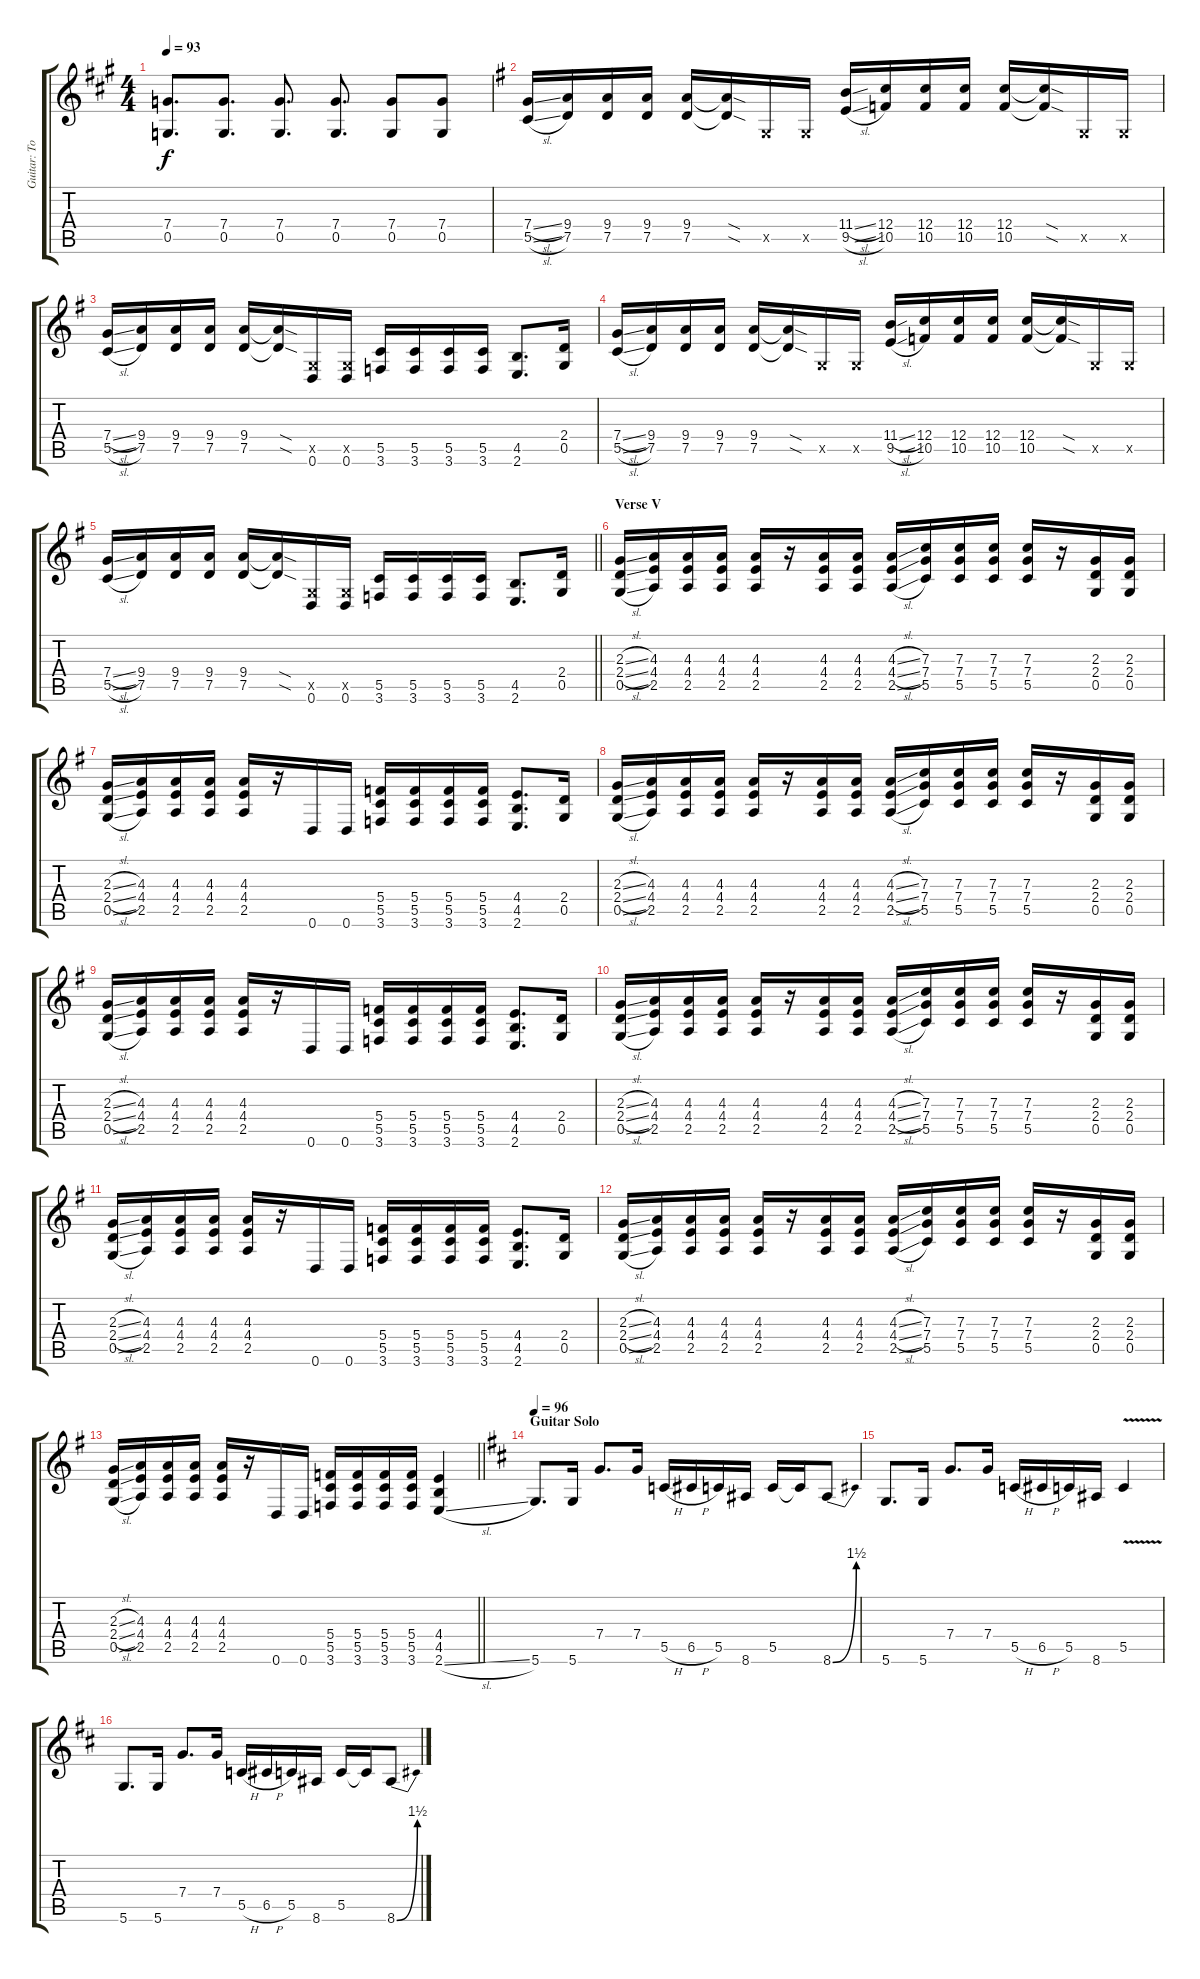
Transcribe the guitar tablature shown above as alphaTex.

\track ("Guitar: Tony" "Guitar: To") {instrument distortionguitar}
\staff {score tabs}
\tuning (D4 A3 F3 C3 G2 D2) {hide}
\ts (4 4)
\tempo 93
\clef g2
\ks a
(7.4 0.5).8{d dy f} (7.4 0.5).8{d} (7.4 0.5).8{d} (7.4 0.5).8{d} (7.4 0.5).8 (7.4 0.5).8 |
\ks g
(7.4{sl} 5.5{sl}).16 (9.4 7.5).16 (9.4 7.5).16 (9.4 7.5).16 (9.4 7.5).16 (9.4{sod t} 7.5{sod t}).16 0.5{x}.16 0.5{x}.16 (11.4{sl} 9.5{sl}).16 (12.4 10.5).16 (12.4 10.5).16 (12.4 10.5).16 (12.4 10.5).16 (12.4{sod t} 10.5{sod t}).16 0.5{x}.16 0.5{x}.16 |
(7.4{sl} 5.5{sl}).16 (9.4 7.5).16 (9.4 7.5).16 (9.4 7.5).16 (9.4 7.5).16 (9.4{sod t} 7.5{sod t}).16 (0.5{x} 0.6).16 (0.5{x} 0.6).16 (5.5 3.6).16 (5.5 3.6).16 (5.5 3.6).16 (5.5 3.6).16 (4.5 2.6).8{d} (2.4 0.5).16 |
(7.4{sl} 5.5{sl}).16 (9.4 7.5).16 (9.4 7.5).16 (9.4 7.5).16 (9.4 7.5).16 (9.4{sod t} 7.5{sod t}).16 0.5{x}.16 0.5{x}.16 (11.4{sl} 9.5{sl}).16 (12.4 10.5).16 (12.4 10.5).16 (12.4 10.5).16 (12.4 10.5).16 (12.4{sod t} 10.5{sod t}).16 0.5{x}.16 0.5{x}.16 |
\barLineRight lightlight
(7.4{sl} 5.5{sl}).16 (9.4 7.5).16 (9.4 7.5).16 (9.4 7.5).16 (9.4 7.5).16 (9.4{sod t} 7.5{sod t}).16 (0.5{x} 0.6).16 (0.5{x} 0.6).16 (5.5 3.6).16 (5.5 3.6).16 (5.5 3.6).16 (5.5 3.6).16 (4.5 2.6).8{d} (2.4 0.5).16 |
\section ("" "Verse V")
(2.3{sl} 2.4{sl} 0.5{sl}).16 (4.3 4.4 2.5).16 (4.3 4.4 2.5).16 (4.3 4.4 2.5).16 (4.3 4.4 2.5).16 r.16 (4.3 4.4 2.5).16 (4.3 4.4 2.5).16 (4.3{sl} 4.4{sl} 2.5{sl}).16 (7.3 7.4 5.5).16 (7.3 7.4 5.5).16 (7.3 7.4 5.5).16 (7.3 7.4 5.5).16 r.16 (2.3 2.4 0.5).16 (2.3 2.4 0.5).16 |
(2.3{sl} 2.4{sl} 0.5{sl}).16 (4.3 4.4 2.5).16 (4.3 4.4 2.5).16 (4.3 4.4 2.5).16 (4.3 4.4 2.5).16 r.16 0.6.16 0.6.16 (5.4 5.5 3.6).16 (5.4 5.5 3.6).16 (5.4 5.5 3.6).16 (5.4 5.5 3.6).16 (4.4 4.5 2.6).8{d} (2.4 0.5).16 |
(2.3{sl} 2.4{sl} 0.5{sl}).16 (4.3 4.4 2.5).16 (4.3 4.4 2.5).16 (4.3 4.4 2.5).16 (4.3 4.4 2.5).16 r.16 (4.3 4.4 2.5).16 (4.3 4.4 2.5).16 (4.3{sl} 4.4{sl} 2.5{sl}).16 (7.3 7.4 5.5).16 (7.3 7.4 5.5).16 (7.3 7.4 5.5).16 (7.3 7.4 5.5).16 r.16 (2.3 2.4 0.5).16 (2.3 2.4 0.5).16 |
(2.3{sl} 2.4{sl} 0.5{sl}).16 (4.3 4.4 2.5).16 (4.3 4.4 2.5).16 (4.3 4.4 2.5).16 (4.3 4.4 2.5).16 r.16 0.6.16 0.6.16 (5.4 5.5 3.6).16 (5.4 5.5 3.6).16 (5.4 5.5 3.6).16 (5.4 5.5 3.6).16 (4.4 4.5 2.6).8{d} (2.4 0.5).16 |
(2.3{sl} 2.4{sl} 0.5{sl}).16 (4.3 4.4 2.5).16 (4.3 4.4 2.5).16 (4.3 4.4 2.5).16 (4.3 4.4 2.5).16 r.16 (4.3 4.4 2.5).16 (4.3 4.4 2.5).16 (4.3{sl} 4.4{sl} 2.5{sl}).16 (7.3 7.4 5.5).16 (7.3 7.4 5.5).16 (7.3 7.4 5.5).16 (7.3 7.4 5.5).16 r.16 (2.3 2.4 0.5).16 (2.3 2.4 0.5).16 |
(2.3{sl} 2.4{sl} 0.5{sl}).16 (4.3 4.4 2.5).16 (4.3 4.4 2.5).16 (4.3 4.4 2.5).16 (4.3 4.4 2.5).16 r.16 0.6.16 0.6.16 (5.4 5.5 3.6).16 (5.4 5.5 3.6).16 (5.4 5.5 3.6).16 (5.4 5.5 3.6).16 (4.4 4.5 2.6).8{d} (2.4 0.5).16 |
(2.3{sl} 2.4{sl} 0.5{sl}).16 (4.3 4.4 2.5).16 (4.3 4.4 2.5).16 (4.3 4.4 2.5).16 (4.3 4.4 2.5).16 r.16 (4.3 4.4 2.5).16 (4.3 4.4 2.5).16 (4.3{sl} 4.4{sl} 2.5{sl}).16 (7.3 7.4 5.5).16 (7.3 7.4 5.5).16 (7.3 7.4 5.5).16 (7.3 7.4 5.5).16 r.16 (2.3 2.4 0.5).16 (2.3 2.4 0.5).16 |
\barLineRight lightlight
(2.3{sl} 2.4{sl} 0.5{sl}).16 (4.3 4.4 2.5).16 (4.3 4.4 2.5).16 (4.3 4.4 2.5).16 (4.3 4.4 2.5).16 r.16 0.6.16 0.6.16 (5.4 5.5 3.6).16 (5.4 5.5 3.6).16 (5.4 5.5 3.6).16 (5.4 5.5 3.6).16 (4.4 4.5 2.6{sl}).4 |
\section ("" "Guitar Solo")
\tempo 96
\ks d
5.6.8{d} 5.6.16 7.4.8{d} 7.4.16 5.5{h}.16 6.5{h}.16 5.5.16 8.6.16 5.5.16 5.5{t}.16 8.6{be (bend 0 0 60 6)}.8 |
5.6.8{d} 5.6.16 7.4.8{d} 7.4.16 5.5{h}.16 6.5{h}.16 5.5.16 8.6.16 5.5{v}.4 |
5.6.8{d} 5.6.16 7.4.8{d} 7.4.16 5.5{h}.16 6.5{h}.16 5.5.16 8.6.16 5.5.16 5.5{t}.16 8.6{be (bend 0 0 60 6)}.8
